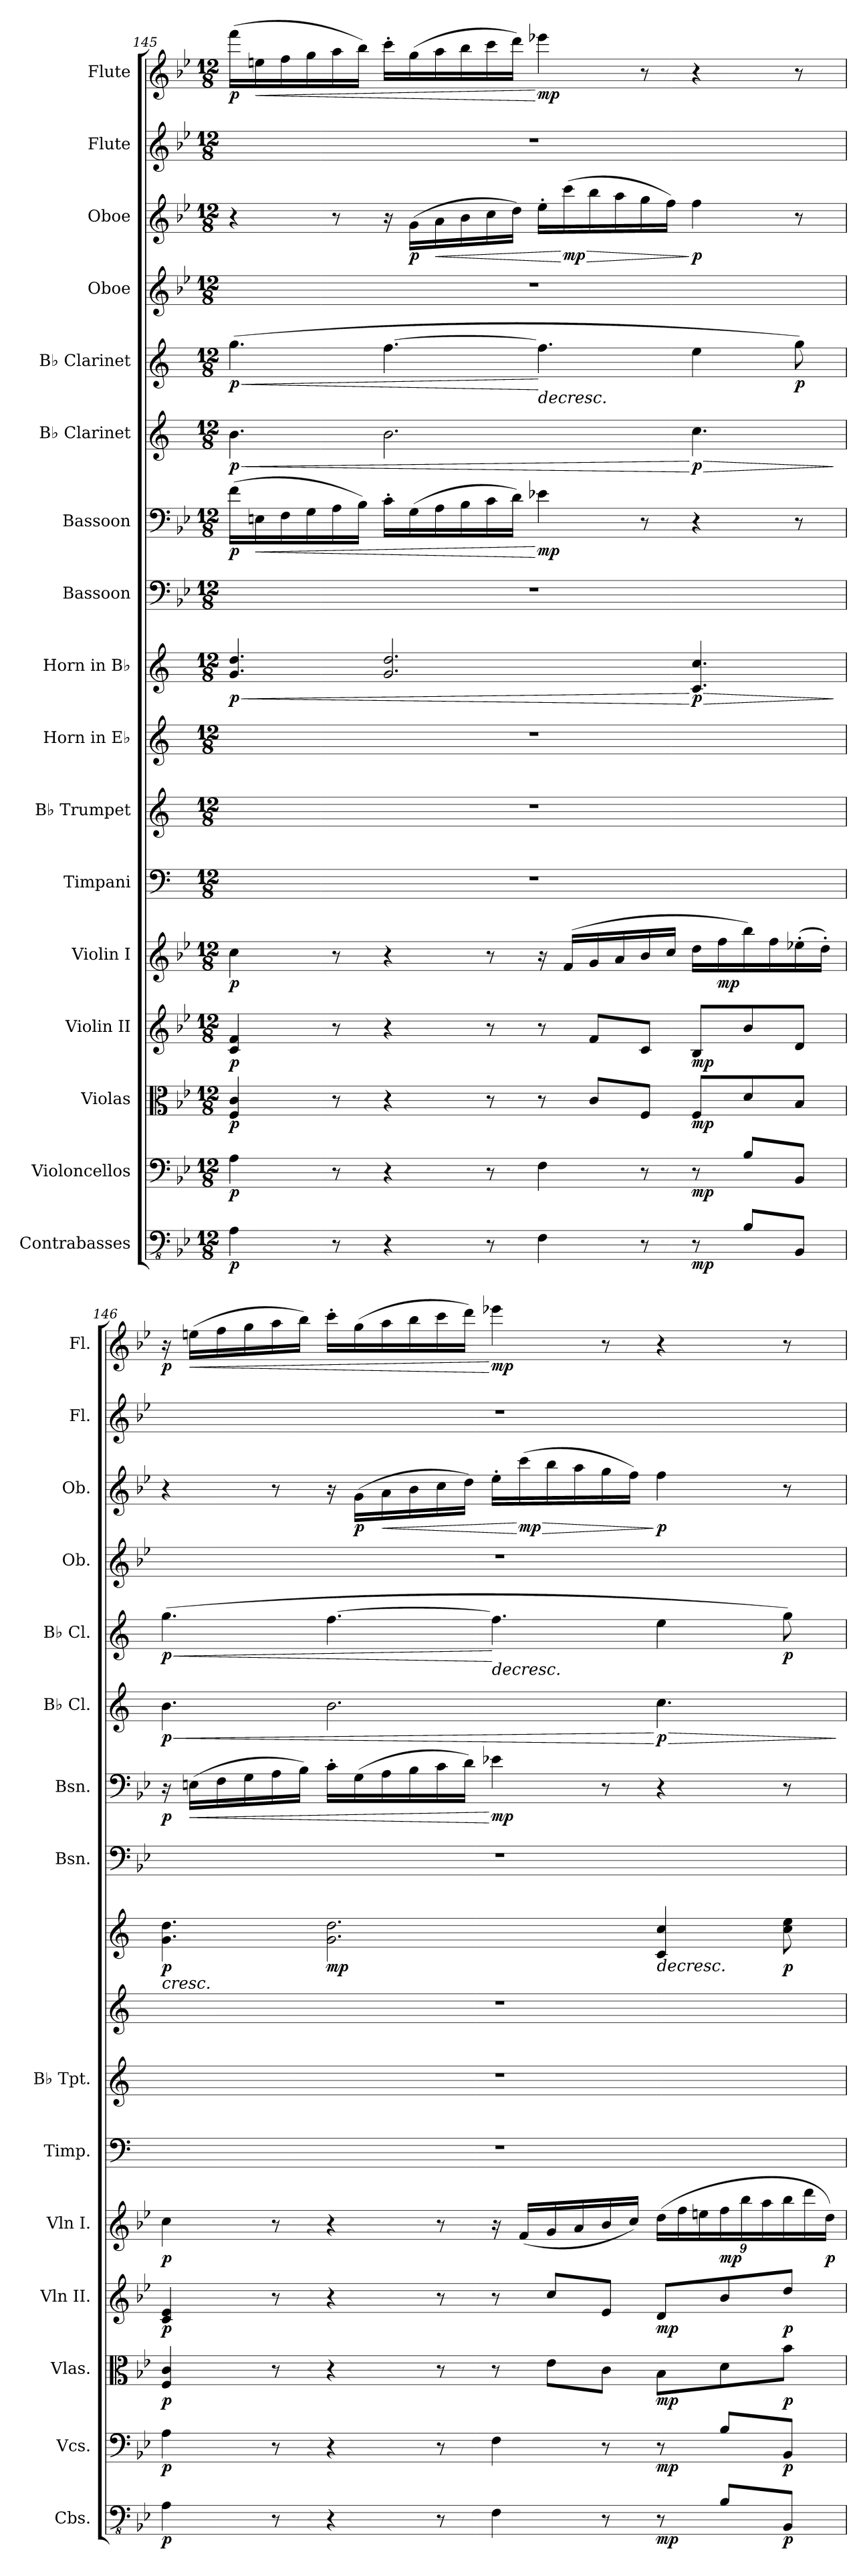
**kern	**dynam	**kern	**dynam	**kern	**dynam	**kern	**dynam	**kern	**dynam	**kern	**kern	**kern	**kern	**dynam	**kern	**kern	**dynam	**kern	**dynam	**kern	**dynam	**kern	**kern	**dynam	**kern	**kern	**dynam
*part17	*part17	*part16	*part16	*part15	*part15	*part14	*part14	*part13	*part13	*part12	*part11	*part10	*part9	*part9	*part8	*part7	*part7	*part6	*part6	*part5	*part5	*part4	*part3	*part3	*part2	*part1	*part1
*staff17	*staff17	*staff16	*staff16	*staff15	*staff15	*staff14	*staff14	*staff13	*staff13	*staff12	*staff11	*staff10	*staff9	*staff9	*staff8	*staff7	*staff7	*staff6	*staff6	*staff5	*staff5	*staff4	*staff3	*staff3	*staff2	*staff1	*staff1
*I"Contrabasses	*	*I"Violoncellos	*	*I"Violas	*	*I"Violin II	*	*I"Violin I	*	*I"Timpani	*I"B♭ Trumpet	*I"Horn in E♭	*I"Horn in B♭	*	*I"Bassoon	*I"Bassoon	*	*I"B♭ Clarinet	*	*I"B♭ Clarinet	*	*I"Oboe	*I"Oboe	*	*I"Flute	*I"Flute	*
*I'Cbs.	*	*I'Vcs.	*	*I'Vlas.	*	*I'Vln II.	*	*I'Vln I.	*	*I'Timp.	*I'B♭ Tpt.	*	*	*	*I'Bsn.	*I'Bsn.	*	*I'B♭ Cl.	*	*I'B♭ Cl.	*	*I'Ob.	*I'Ob.	*	*I'Fl.	*I'Fl.	*
*clefFv4	*	*clefF4	*	*clefC3	*	*clefG2	*	*clefG2	*	*clefF4	*clefG2	*clefG2	*clefG2	*	*clefF4	*clefF4	*	*clefG2	*	*clefG2	*	*clefG2	*clefG2	*	*clefG2	*clefG2	*
*	*	*	*	*	*	*	*	*	*	*	*ITrd1c2	*ITrd5c9	*ITrd1c2	*	*	*	*	*ITrd1c2	*	*ITrd1c2	*	*	*	*	*	*	*
*k[b-e-]	*	*k[b-e-]	*	*k[b-e-]	*	*k[b-e-]	*	*k[b-e-]	*	*k[]	*k[b-e-]	*k[b-e-a-]	*k[b-e-]	*	*k[b-e-]	*k[b-e-]	*	*k[b-e-]	*	*k[b-e-]	*	*k[b-e-]	*k[b-e-]	*	*k[b-e-]	*k[b-e-]	*
*M12/8	*	*M12/8	*	*M12/8	*	*M12/8	*	*M12/8	*	*M12/8	*M12/8	*M12/8	*M12/8	*	*M12/8	*M12/8	*	*M12/8	*	*M12/8	*	*M12/8	*M12/8	*	*M12/8	*M12/8	*
=145	=145	=145	=145	=145	=145	=145	=145	=145	=145	=145	=145	=145	=145	=145	=145	=145	=145	=145	=145	=145	=145	=145	=145	=145	=145	=145	=145
!	!LO:DY:b	!	!LO:DY:b	!	!LO:DY:b	!	!LO:DY:b	!	!LO:DY:b	!	!	!	!	!LO:HP:b	!	!	!	!	!LO:HP:b	!	!LO:HP:b	!	!	!	!	!	!
!	!	!	!	!	!	!	!	!	!	!	!	!	!	!LO:DY:n=1:b	!	!	!LO:DY:b	!	!LO:DY:n=1:b	!	!LO:DY:n=1:b	!	!	!	!	!	!LO:DY:b
4AA\	p	4A\	p	4F/ 4c/	p	4c/ 4f/	p	4cc\	p	1.r	1.r	1.r	4.f/ 4.cc/	< p	1.r	(16f\LL	p	4.a\	< p	(4.ff\	< p	1.r	4r	.	1.r	(16fff\LL	p
!	!	!	!	!	!	!	!	!	!	!	!	!	!	!	!	!	!LO:HP:b	!	!	!	!	!	!	!	!	!	!LO:HP:b
.	.	.	.	.	.	.	.	.	.	.	.	.	.	.	.	16En\	<	.	.	.	.	.	.	.	.	16een\	<
.	.	.	.	.	.	.	.	.	.	.	.	.	.	.	.	16F\	.	.	.	.	.	.	.	.	.	16ff\	.
.	.	.	.	.	.	.	.	.	.	.	.	.	.	.	.	16G\	.	.	.	.	.	.	.	.	.	16gg\	.
8r	.	8r	.	8r	.	8r	.	8r	.	.	.	.	.	.	.	16A\	.	.	.	.	.	.	8r	.	.	16aa\	.
.	.	.	.	.	.	.	.	.	.	.	.	.	.	.	.	16B-\JJ)	.	.	.	.	.	.	.	.	.	16bb-\JJ)	.
4r	.	4r	.	4r	.	4r	.	4r	.	.	.	.	2.f/ 2.cc/	.	.	16c'\LL	.	2.a\	.	[4.ee-\	.	.	16r	.	.	16ccc'\LL	.
!	!	!	!	!	!	!	!	!	!	!	!	!	!	!	!	!	!	!	!	!	!	!	!	!LO:DY:b	!	!	!
.	.	.	.	.	.	.	.	.	.	.	.	.	.	.	.	(16G\	.	.	.	.	.	.	(16g\LL	p	.	(16gg\	.
!	!	!	!	!	!	!	!	!	!	!	!	!	!	!	!	!	!	!	!	!	!	!	!	!LO:HP:b	!	!	!
.	.	.	.	.	.	.	.	.	.	.	.	.	.	.	.	16A\	.	.	.	.	.	.	16a\	<	.	16aa\	.
.	.	.	.	.	.	.	.	.	.	.	.	.	.	.	.	16B-\	.	.	.	.	.	.	16b-\	.	.	16bb-\	.
8r	.	8r	.	8r	.	8r	.	8r	.	.	.	.	.	.	.	16c\	.	.	.	.	.	.	16cc\	.	.	16ccc\	.
.	.	.	.	.	.	.	.	.	.	.	.	.	.	.	.	16d\JJ)	.	.	.	.	.	.	16dd\JJ)	.	.	16ddd\JJ)	.
!	!	!	!	!	!	!	!	!	!	!	!	!	!	!	!	!	!LO:DY:n=1:b	!	!	!	!LO:HP:n=1:b	!	!	!	!	!	!LO:DY:n=1:b
4FF\	.	4F\	.	8r	.	8r	.	16r	.	.	.	.	.	.	.	4e-X\	[ mp	.	.	4.ee-\]	[ >	.	16ee-'\LL	.	.	4eee-X\	[ mp
!	!	!	!	!	!	!	!	!	!	!	!	!	!	!	!	!	!	!	!	!	!	!	!	!LO:HP:n=1:b	!	!	!
!	!	!	!	!	!	!	!	!	!	!	!	!	!	!	!	!	!	!	!	!	!	!	!	!LO:DY:n=1:b	!	!	!
.	.	.	.	.	.	.	.	(16f/LL	.	.	.	.	.	.	.	.	.	.	.	.	.	.	(16ccc\	[ > mp	.	.	.
.	.	.	.	8c/L	.	8f/L	.	16g/	.	.	.	.	.	.	.	.	.	.	.	.	.	.	16bb-\	.	.	.	.
.	.	.	.	.	.	.	.	16a/	.	.	.	.	.	.	.	.	.	.	.	.	.	.	16aa\	.	.	.	.
8r	.	8r	.	8F/J	.	8c/J	.	16b-/	.	.	.	.	.	.	.	8r	.	.	.	.	.	.	16gg\	.	.	8r	.
.	.	.	.	.	.	.	.	16cc/JJ	.	.	.	.	.	.	.	.	.	.	.	.	.	.	16ff\JJ)	.	.	.	.
!	!LO:DY:b	!	!LO:DY:b	!	!LO:DY:b	!	!LO:DY:b	!	!	!	!	!	!	!LO:HP:n=1:b	!	!	!	!	!LO:HP:n=1:b	!	!	!	!	!	!	!	!
!	!	!	!	!	!	!	!	!	!	!	!	!	!	!LO:DY:n=2:b	!	!	!	!	!LO:DY:n=2:b	!	!	!	!	!LO:DY:n=2:b	!	!	!
8r	mp	8r	mp	8F/L	mp	8B-/L	mp	16dd\LL	.	.	.	.	4.B-/ 4.b-/	[ > p	.	4r	.	4.b-\	[ > p	4dd\	.	.	4ff\	] p	.	4r	.
!	!	!	!	!	!	!	!	!	!LO:DY:b	!	!	!	!	!	!	!	!	!	!	!	!	!	!	!	!	!	!
.	.	.	.	.	.	.	.	16ff\	mp	.	.	.	.	.	.	.	.	.	.	.	.	.	.	.	.	.	.
8BB-\L	.	8B-\L	.	8d/	.	8b-/	.	16bb-\)	.	.	.	.	.	.	.	.	.	.	.	.	.	.	.	.	.	.	.
.	.	.	.	.	.	.	.	16ff\	.	.	.	.	.	.	.	.	.	.	.	.	.	.	.	.	.	.	.
!	!	!	!	!	!	!	!	!	!	!	!	!	!	!	!	!	!	!	!	!	!LO:DY:n=2:b	!	!	!	!	!	!
8BBB-/J	.	8BB-/J	.	8B-/J	.	8d/J	.	(16ee-X'\	.	.	.	.	.	.	.	8r	.	.	.	8ff\)	p	.	8r	.	.	8r	.
.	.	.	.	.	.	.	.	16dd'\JJ)	.	.	.	.	.	.	.	.	.	.	.	.	.	.	.	.	.	.	.
.	.	.	.	.	.	.	.	.	.	.	.	.	.	]	.	.	.	.	]	.	]	.	.	.	.	.	.
!!LO:PB:g=z
=146	=146	=146	=146	=146	=146	=146	=146	=146	=146	=146	=146	=146	=146	=146	=146	=146	=146	=146	=146	=146	=146	=146	=146	=146	=146	=146	=146
!	!LO:DY:b	!	!LO:DY:b	!	!LO:DY:b	!	!LO:DY:b	!	!LO:DY:b	!	!	!	!	!LO:HP:b	!	!	!	!	!LO:HP:b	!	!LO:HP:b	!	!	!	!	!	!
!	!	!	!	!	!	!	!	!	!	!	!	!	!	!LO:DY:n=1:b	!	!	!LO:DY:b	!	!LO:DY:n=1:b	!	!LO:DY:n=1:b	!	!	!	!	!	!LO:DY:b
4AA\	p	4A\	p	4F/ 4c/	p	4c/ 4e-/	p	4cc\	p	1.r	1.r	1.r	4.f\ 4.cc\	< p	1.r	16r	p	4.a\	< p	(4.ff\	< p	1.r	4r	.	1.r	16r	p
!	!	!	!	!	!	!	!	!	!	!	!	!	!	!	!	!	!LO:HP:b	!	!	!	!	!	!	!	!	!	!LO:HP:b
.	.	.	.	.	.	.	.	.	.	.	.	.	.	.	.	(16En\LL	<	.	.	.	.	.	.	.	.	(16een\LL	<
.	.	.	.	.	.	.	.	.	.	.	.	.	.	.	.	16F\	.	.	.	.	.	.	.	.	.	16ff\	.
.	.	.	.	.	.	.	.	.	.	.	.	.	.	.	.	16G\	.	.	.	.	.	.	.	.	.	16gg\	.
8r	.	8r	.	8r	.	8r	.	8r	.	.	.	.	.	.	.	16A\	.	.	.	.	.	.	8r	.	.	16aa\	.
.	.	.	.	.	.	.	.	.	.	.	.	.	.	.	.	16B-\JJ)	.	.	.	.	.	.	.	.	.	16bb-\JJ)	.
!	!	!	!	!	!	!	!	!	!	!	!	!	!	!LO:DY:n=2:b	!	!	!	!	!	!	!	!	!	!	!	!	!
4r	.	4r	.	4r	.	4r	.	4r	.	.	.	.	2.f\ 2.cc\	mp	.	16c'\LL	.	2.a\	.	[4.ee-\	.	.	16r	.	.	16ccc'\LL	.
!	!	!	!	!	!	!	!	!	!	!	!	!	!	!	!	!	!	!	!	!	!	!	!	!LO:DY:b	!	!	!
.	.	.	.	.	.	.	.	.	.	.	.	.	.	.	.	(16G\	.	.	.	.	.	.	(16g\LL	p	.	(16gg\	.
!	!	!	!	!	!	!	!	!	!	!	!	!	!	!	!	!	!	!	!	!	!	!	!	!LO:HP:b	!	!	!
.	.	.	.	.	.	.	.	.	.	.	.	.	.	.	.	16A\	.	.	.	.	.	.	16a\	<	.	16aa\	.
.	.	.	.	.	.	.	.	.	.	.	.	.	.	.	.	16B-\	.	.	.	.	.	.	16b-\	.	.	16bb-\	.
8r	.	8r	.	8r	.	8r	.	8r	.	.	.	.	.	.	.	16c\	.	.	.	.	.	.	16cc\	.	.	16ccc\	.
.	.	.	.	.	.	.	.	.	.	.	.	.	.	.	.	16d\JJ)	.	.	.	.	.	.	16dd\JJ)	.	.	16ddd\JJ)	.
!	!	!	!	!	!	!	!	!	!	!	!	!	!	!	!	!	!LO:DY:n=1:b	!	!	!	!LO:HP:n=1:b	!	!	!	!	!	!LO:DY:n=1:b
4FF\	.	4F\	.	8r	.	8r	.	16r	.	.	.	.	.	.	.	4e-X\	[ mp	.	.	4.ee-\]	[ >	.	16ee-'\LL	.	.	4eee-X\	[ mp
!	!	!	!	!	!	!	!	!	!	!	!	!	!	!	!	!	!	!	!	!	!	!	!	!LO:HP:n=1:b	!	!	!
!	!	!	!	!	!	!	!	!	!	!	!	!	!	!	!	!	!	!	!	!	!	!	!	!LO:DY:n=1:b	!	!	!
.	.	.	.	.	.	.	.	(16f/LL	.	.	.	.	.	.	.	.	.	.	.	.	.	.	(16ccc\	[ > mp	.	.	.
.	.	.	.	8e-\L	.	8cc/L	.	16g/	.	.	.	.	.	.	.	.	.	.	.	.	.	.	16bb-\	.	.	.	.
.	.	.	.	.	.	.	.	16a/	.	.	.	.	.	.	.	.	.	.	.	.	.	.	16aa\	.	.	.	.
8r	.	8r	.	8c\J	.	8e-/J	.	16b-/	.	.	.	.	.	.	.	8r	.	.	.	.	.	.	16gg\	.	.	8r	.
.	.	.	.	.	.	.	.	16cc/JJ)	.	.	.	.	.	.	.	.	.	.	.	.	.	.	16ff\JJ)	.	.	.	.
*	*	*	*	*	*	*	*	*Xbrackettup	*	*	*	*	*	*	*	*	*	*	*	*	*	*	*	*	*	*	*
!	!LO:DY:b	!	!LO:DY:b	!	!LO:DY:b	!	!LO:DY:b	!	!	!	!	!	!	!LO:HP:n=1:b	!	!	!	!	!LO:HP:n=1:b	!	!	!	!	!	!	!	!
!	!	!	!	!	!	!	!	!	!	!	!	!	!	!	!	!	!	!	!LO:DY:n=2:b	!	!	!	!	!LO:DY:n=2:b	!	!	!
8r	mp	8r	mp	8B-\L	mp	8d/L	mp	(24dd\LL	.	.	.	.	4B-/ 4b-/	[ >	.	4r	.	4.b-\	[ > p	4dd\	.	.	4ff\	] p	.	4r	.
.	.	.	.	.	.	.	.	24ff\	.	.	.	.	.	.	.	.	.	.	.	.	.	.	.	.	.	.	.
.	.	.	.	.	.	.	.	24een\	.	.	.	.	.	.	.	.	.	.	.	.	.	.	.	.	.	.	.
!	!	!	!	!	!	!	!	!	!LO:DY:b	!	!	!	!	!	!	!	!	!	!	!	!	!	!	!	!	!	!
8BB-\L	.	8B-\L	.	8d\	.	8b-/	.	24ff\	mp	.	.	.	.	.	.	.	.	.	.	.	.	.	.	.	.	.	.
.	.	.	.	.	.	.	.	24bb-\	.	.	.	.	.	.	.	.	.	.	.	.	.	.	.	.	.	.	.
.	.	.	.	.	.	.	.	24aa\	.	.	.	.	.	.	.	.	.	.	.	.	.	.	.	.	.	.	.
!	!LO:DY:b	!	!LO:DY:b	!	!LO:DY:b	!	!LO:DY:b	!	!	!	!	!	!	!LO:DY:n=3:b	!	!	!	!	!	!	!LO:DY:n=2:b	!	!	!	!	!	!
8BBB-/J	p	8BB-/J	p	8b-\J	p	8dd/J	p	24bb-\	.	.	.	.	8b-\ 8dd\	p	.	8r	.	.	.	8ff\)	p	.	8r	.	.	8r	.
.	.	.	.	.	.	.	.	24ddd\	.	.	.	.	.	.	.	.	.	.	.	.	.	.	.	.	.	.	.
!	!	!	!	!	!	!	!	!	!LO:DY:b	!	!	!	!	!	!	!	!	!	!	!	!	!	!	!	!	!	!
.	.	.	.	.	.	.	.	24dd\JJ)	p	.	.	.	.	.	.	.	.	.	.	.	.	.	.	.	.	.	.
.	.	.	.	.	.	.	.	.	.	.	.	.	.	]	.	.	.	.	]	.	]	.	.	.	.	.	.
=	=	=	=	=	=	=	=	=	=	=	=	=	=	=	=	=	=	=	=	=	=	=	=	=	=	=	=
*-	*-	*-	*-	*-	*-	*-	*-	*-	*-	*-	*-	*-	*-	*-	*-	*-	*-	*-	*-	*-	*-	*-	*-	*-	*-	*-	*-
